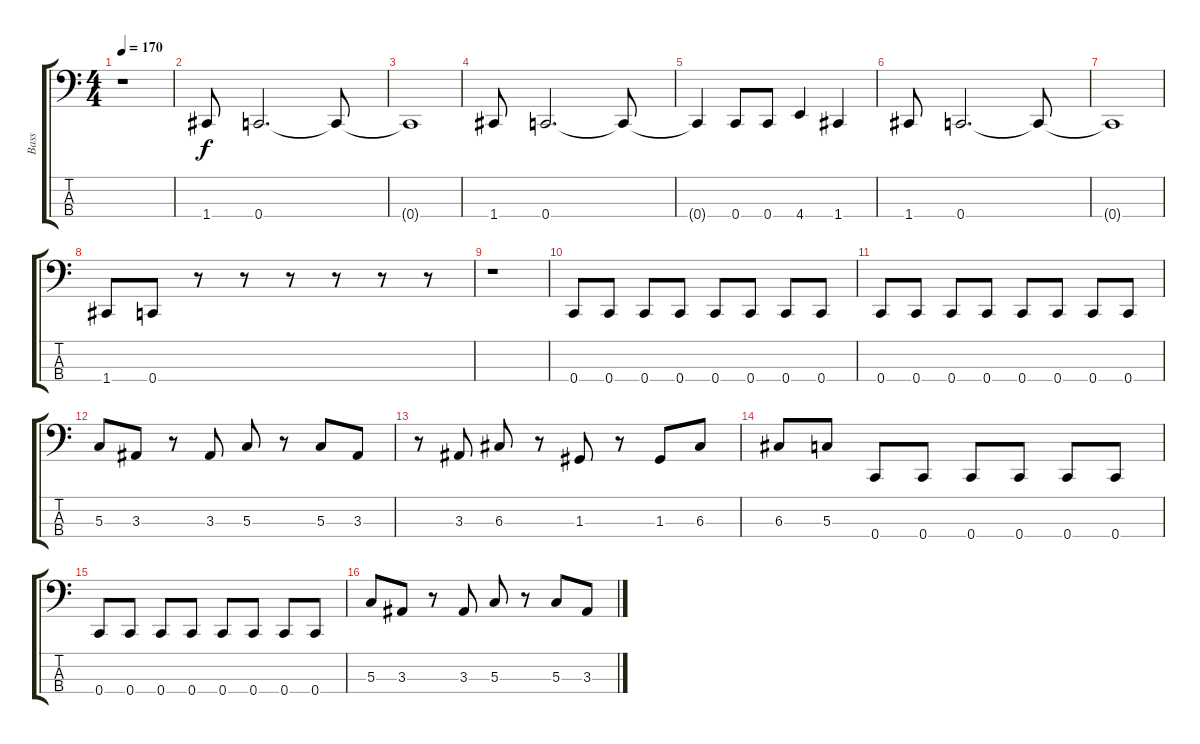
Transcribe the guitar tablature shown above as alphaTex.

\track ("Bass" "Bass") {instrument electricbasspick}
\staff {score tabs}
\tuning (F2 C2 G1 C1) {hide}
\ts (4 4)
\tempo 170
\clef f4
\ks c
r.1{dy f} |
1.4.8 0.4.2{d} 0.4{t}.8 |
0.4{t}.1 |
1.4.8 0.4.2{d} 0.4{t}.8 |
0.4{t}.4 0.4.8 0.4.8 4.4.4 1.4.4 |
1.4.8 0.4.2{d} 0.4{t}.8 |
0.4{t}.1 |
1.4.8 0.4.8 r.8 r.8 r.8 r.8 r.8 r.8 |
r.1 |
0.4.8 0.4.8 0.4.8 0.4.8 0.4.8 0.4.8 0.4.8 0.4.8 |
0.4.8 0.4.8 0.4.8 0.4.8 0.4.8 0.4.8 0.4.8 0.4.8 |
5.3.8 3.3.8 r.8 3.3.8 5.3.8 r.8 5.3.8 3.3.8 |
r.8 3.3.8 6.3.8 r.8 1.3.8 r.8 1.3.8 6.3.8 |
6.3.8 5.3.8 0.4.8 0.4.8 0.4.8 0.4.8 0.4.8 0.4.8 |
0.4.8 0.4.8 0.4.8 0.4.8 0.4.8 0.4.8 0.4.8 0.4.8 |
5.3.8 3.3.8 r.8 3.3.8 5.3.8 r.8 5.3.8 3.3.8
